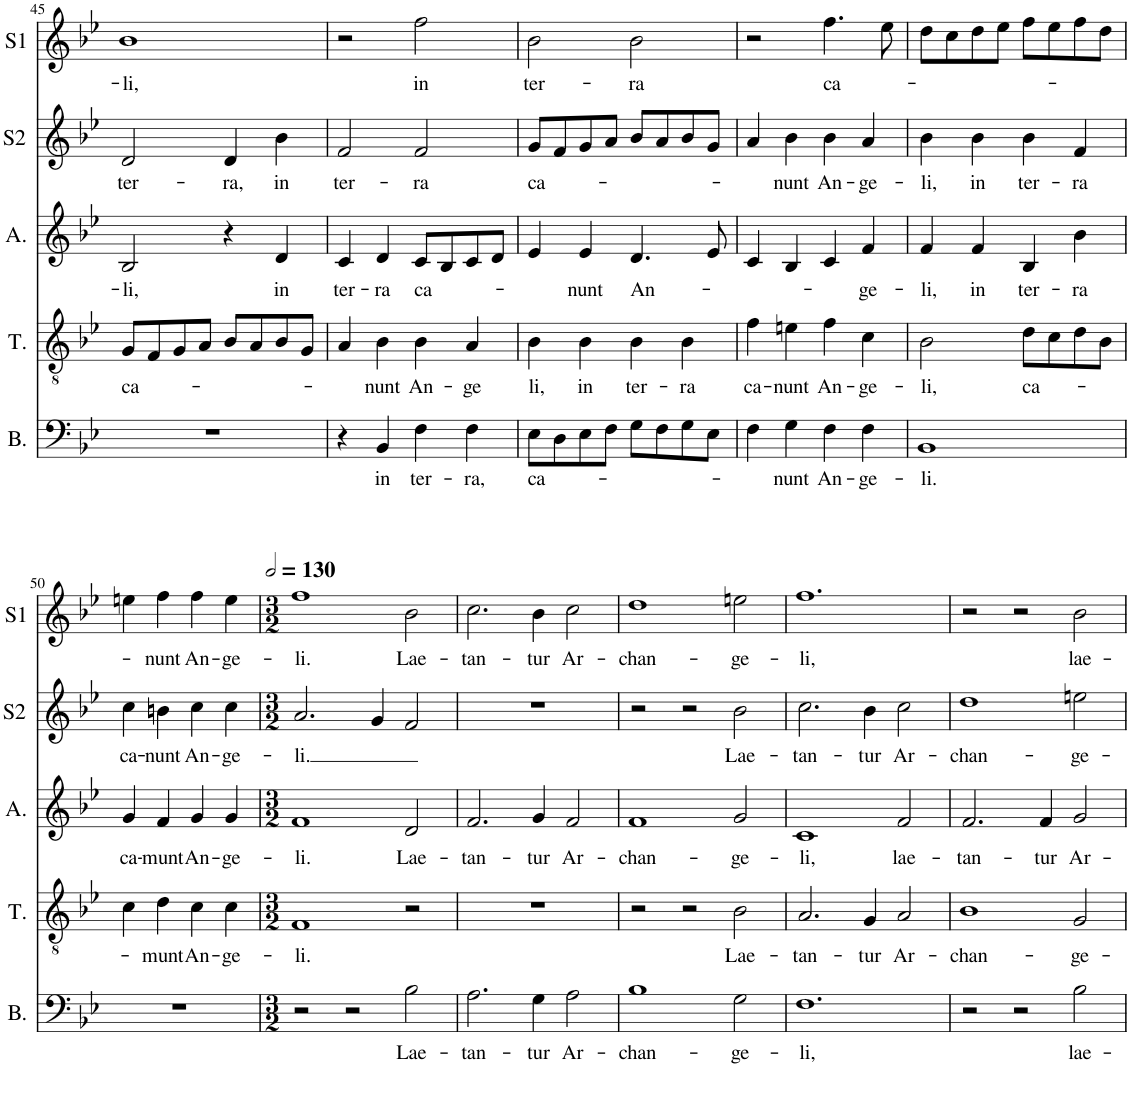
**kern	**text	**kern	**text	**kern	**text	**kern	**text	**kern	**text
*part5	*part5	*part4	*part4	*part3	*part3	*part2	*part2	*part1	*part1
*staff5	*staff5	*staff4	*staff4	*staff3	*staff3	*staff2	*staff2	*staff1	*staff1
*I"Basse	*	*I"Ténor	*	*I"Alto	*	*I"Soprano 2	*	*I"Soprano 1	*
*I'B.	*	*I'T.	*	*I'A.	*	*I'S2	*	*I'S1	*
!!LO:PB:g=z
*clefF4	*	*clefGv2	*	*clefG2	*	*clefG2	*	*clefG2	*
*k[b-e-]	*	*k[b-e-]	*	*k[b-e-]	*	*k[b-e-]	*	*k[b-e-]	*
*M4/4	*	*M4/4	*	*M4/4	*	*M4/4	*	*M4/4	*
*met(c)	*	*met(c)	*	*met(c)	*	*met(c)	*	*met(c)	*
=45	=45	=45	=45	=45	=45	=45	=45	=45	=45
!	!	!	!LO:LY:b	!	!LO:LY:b	!	!LO:LY:b	!	!LO:LY:b
1r	.	8G/L	ca-	2B-/	-li,	2d/	ter-	1b-	-li,
.	.	8F/	.	.	.	.	.	.	.
.	.	8G/	.	.	.	.	.	.	.
.	.	8A/J	.	.	.	.	.	.	.
!	!	!	!	!	!	!	!LO:LY:b	!	!
.	.	8B-/L	.	4r	.	4d/	-ra,	.	.
.	.	8A/	.	.	.	.	.	.	.
!	!	!	!	!	!LO:LY:b	!	!LO:LY:b	!	!
.	.	8B-/	.	4d/	in	4b-\	in	.	.
.	.	8G/J	.	.	.	.	.	.	.
=46	=46	=46	=46	=46	=46	=46	=46	=46	=46
!	!	!	!	!	!LO:LY:b	!	!LO:LY:b	!	!
4r	.	4A/	.	4c/	ter-	2f/	ter-	2r	.
!	!LO:LY:b	!	!LO:LY:b	!	!LO:LY:b	!	!	!	!
4BB-/	in	4B-\	-nunt	4d/	-ra	.	.	.	.
!	!LO:LY:b	!	!LO:LY:b	!	!LO:LY:b	!	!LO:LY:b	!	!LO:LY:b
4F\	ter-	4B-\	An-	8c/L	ca-	2f/	-ra	2ff\	in
.	.	.	.	8B-/	.	.	.	.	.
!	!LO:LY:b	!	!LO:LY:b	!	!	!	!	!	!
4F\	-ra,	4A/	-ge	8c/	.	.	.	.	.
.	.	.	.	8d/J	.	.	.	.	.
=47	=47	=47	=47	=47	=47	=47	=47	=47	=47
!	!LO:LY:b	!	!LO:LY:b	!	!	!	!LO:LY:b	!	!LO:LY:b
8E-\L	ca-	4B-\	li,	4e-/	.	8g/L	ca-	2b-\	ter-
8D\	.	.	.	.	.	8f/	.	.	.
!	!	!	!LO:LY:b	!	!LO:LY:b	!	!	!	!
8E-\	.	4B-\	in	4e-/	-nunt	8g/	.	.	.
8F\J	.	.	.	.	.	8a/J	.	.	.
!	!	!	!LO:LY:b	!	!LO:LY:b	!	!	!	!LO:LY:b
8G\L	.	4B-\	ter-	4.d/	An-	8b-/L	.	2b-\	-ra
8F\	.	.	.	.	.	8a/	.	.	.
!	!	!	!LO:LY:b	!	!	!	!	!	!
8G\	.	4B-\	-ra	.	.	8b-/	.	.	.
8E-\J	.	.	.	8e-/	.	8g/J	.	.	.
=48	=48	=48	=48	=48	=48	=48	=48	=48	=48
!	!	!	!LO:LY:b	!	!	!	!	!	!
4F\	.	4f\	ca-	4c/	.	4a/	.	2r	.
!	!LO:LY:b	!	!LO:LY:b	!	!	!	!LO:LY:b	!	!
4G\	-nunt	4en\	-nunt	4B-/	.	4b-\	-nunt	.	.
!	!LO:LY:b	!	!LO:LY:b	!	!	!	!LO:LY:b	!	!LO:LY:b
4F\	An-	4f\	An-	4c/	.	4b-\	An-	4.ff\	ca-
!	!LO:LY:b	!	!LO:LY:b	!	!LO:LY:b	!	!LO:LY:b	!	!
4F\	-ge-	4c\	-ge-	4f/	ge-	4a/	-ge-	.	.
.	.	.	.	.	.	.	.	8ee-\	.
=49	=49	=49	=49	=49	=49	=49	=49	=49	=49
!	!LO:LY:b	!	!LO:LY:b	!	!LO:LY:b	!	!LO:LY:b	!	!
1BB-	-li.	2B-\	-li,	4f/	-li,	4b-\	-li,	8dd\L	.
.	.	.	.	.	.	.	.	8cc\	.
!	!	!	!	!	!LO:LY:b	!	!LO:LY:b	!	!
.	.	.	.	4f/	in	4b-\	in	8dd\	.
.	.	.	.	.	.	.	.	8ee-\J	.
!	!	!	!LO:LY:b	!	!LO:LY:b	!	!LO:LY:b	!	!
.	.	8d\L	ca-	4B-/	ter-	4b-\	ter-	8ff\L	.
.	.	8c\	.	.	.	.	.	8ee-\	.
!	!	!	!	!	!LO:LY:b	!	!LO:LY:b	!	!
.	.	8d\	.	4b-\	-ra	4f/	-ra	8ff\	.
.	.	8B-\J	.	.	.	.	.	8dd\J	.
!!LO:LB:g=z
=50	=50	=50	=50	=50	=50	=50	=50	=50	=50
!	!	!	!	!	!LO:LY:b	!	!LO:LY:b	!	!
1r	.	4c\	.	4g/	ca-	4cc\	ca-	4een\	.
!	!	!	!LO:LY:b	!	!LO:LY:b	!	!LO:LY:b	!	!LO:LY:b
.	.	4d\	-munt	4f/	-munt	4bn\	-nunt	4ff\	-nunt
!	!	!	!LO:LY:b	!	!LO:LY:b	!	!LO:LY:b	!	!LO:LY:b
.	.	4c\	An-	4g/	An-	4cc\	An-	4ff\	An-
!	!	!	!LO:LY:b	!	!LO:LY:b	!	!LO:LY:b	!	!LO:LY:b
.	.	4c\	-ge-	4g/	-ge-	4cc\	-ge-	4ee\	-ge-
=51	=51	=51	=51	=51	=51	=51	=51	=51	=51
*M3/2	*	*M3/2	*	*M3/2	*	*M3/2	*	*M3/2	*
*	*	*	*	*	*	*	*	*MM260	*
!	!	!	!LO:LY:b	!	!LO:LY:b	!	!LO:LY:b	!	!LO:LY:b
2r	.	1F	-li.	1f	-li.	2.a/	-li.	1ff	-li.
2r	.	.	.	.	.	.	.	.	.
.	.	.	.	.	.	4g/	.	.	.
!	!LO:LY:b	!	!	!	!LO:LY:b	!	!	!	!LO:LY:b
2B-\	Lae-	2r	.	2d/	Lae-	2f/	.	2b-\	Lae-
=52	=52	=52	=52	=52	=52	=52	=52	=52	=52
!	!LO:LY:b	!	!	!	!LO:LY:b	!	!	!	!LO:LY:b
2.A\	-tan-	1.r	.	2.f/	-tan-	1.r	.	2.cc\	-tan-
!	!LO:LY:b	!	!	!	!LO:LY:b	!	!	!	!LO:LY:b
4G\	-tur	.	.	4g/	-tur	.	.	4b-\	-tur
!	!LO:LY:b	!	!	!	!LO:LY:b	!	!	!	!LO:LY:b
2A\	Ar-	.	.	2f/	Ar-	.	.	2cc\	Ar-
=53	=53	=53	=53	=53	=53	=53	=53	=53	=53
!	!LO:LY:b	!	!	!	!LO:LY:b	!	!	!	!LO:LY:b
1B-	-chan-	2r	.	1f	-chan-	2r	.	1dd	-chan-
.	.	2r	.	.	.	2r	.	.	.
!	!LO:LY:b	!	!LO:LY:b	!	!LO:LY:b	!	!LO:LY:b	!	!LO:LY:b
2G\	-ge-	2B-\	Lae-	2g/	-ge-	2b-\	Lae-	2een\	-ge-
=54	=54	=54	=54	=54	=54	=54	=54	=54	=54
!	!LO:LY:b	!	!LO:LY:b	!	!LO:LY:b	!	!LO:LY:b	!	!LO:LY:b
1.F	-li,	2.A/	-tan-	1c	-li,	2.cc\	-tan-	1.ff	-li,
!	!	!	!LO:LY:b	!	!	!	!LO:LY:b	!	!
.	.	4G/	-tur	.	.	4b-\	-tur	.	.
!	!	!	!LO:LY:b	!	!LO:LY:b	!	!LO:LY:b	!	!
.	.	2A/	Ar-	2f/	lae-	2cc\	Ar-	.	.
=55	=55	=55	=55	=55	=55	=55	=55	=55	=55
!	!	!	!LO:LY:b	!	!LO:LY:b	!	!LO:LY:b	!	!
2r	.	1B-	-chan-	2.f/	-tan-	1dd	-chan-	2r	.
2r	.	.	.	.	.	.	.	2r	.
!	!	!	!	!	!LO:LY:b	!	!	!	!
.	.	.	.	4f/	-tur	.	.	.	.
!	!LO:LY:b	!	!LO:LY:b	!	!LO:LY:b	!	!LO:LY:b	!	!LO:LY:b
2B-\	lae-	2G/	-ge-	2g/	Ar-	2een\	-ge-	2b-\	lae-
=	=	=	=	=	=	=	=	=	=
*-	*-	*-	*-	*-	*-	*-	*-	*-	*-
